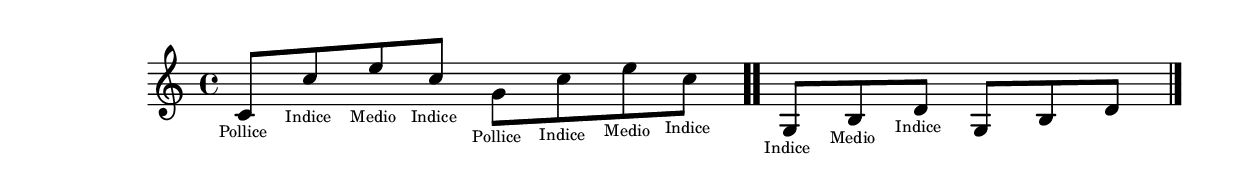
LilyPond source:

\version "2.24.3"
\language "english"

\layout {
  ragged-last = ##f
}

\relative {
  c'8
  _\markup \halign #-.2 \teeny "Pollice"
  c'
  _\markup \halign #-.2 \teeny "Indice"
  e
  _\markup \halign #-.2 \teeny "Medio"
  c
  _\markup \halign #-.2 \teeny "Indice"
  g
  _\markup \halign #-.2 \teeny "Pollice"
  c
  _\markup \halign #-.2 \teeny "Indice"
  e
  _\markup \halign #-.2 \teeny "Medio"
  c
  _\markup \halign #-.2 \teeny "Indice"
  \bar ".."
  \time 6/8
  \omit Staff.TimeSignature
  g,
  _\markup \halign #-.2 \teeny "Indice"
  b
  _\markup \halign #-.2 \teeny "Medio"
  d
  _\markup \halign #-.2 \teeny "Indice"
  g,
  b
  d
  \bar "|."
}